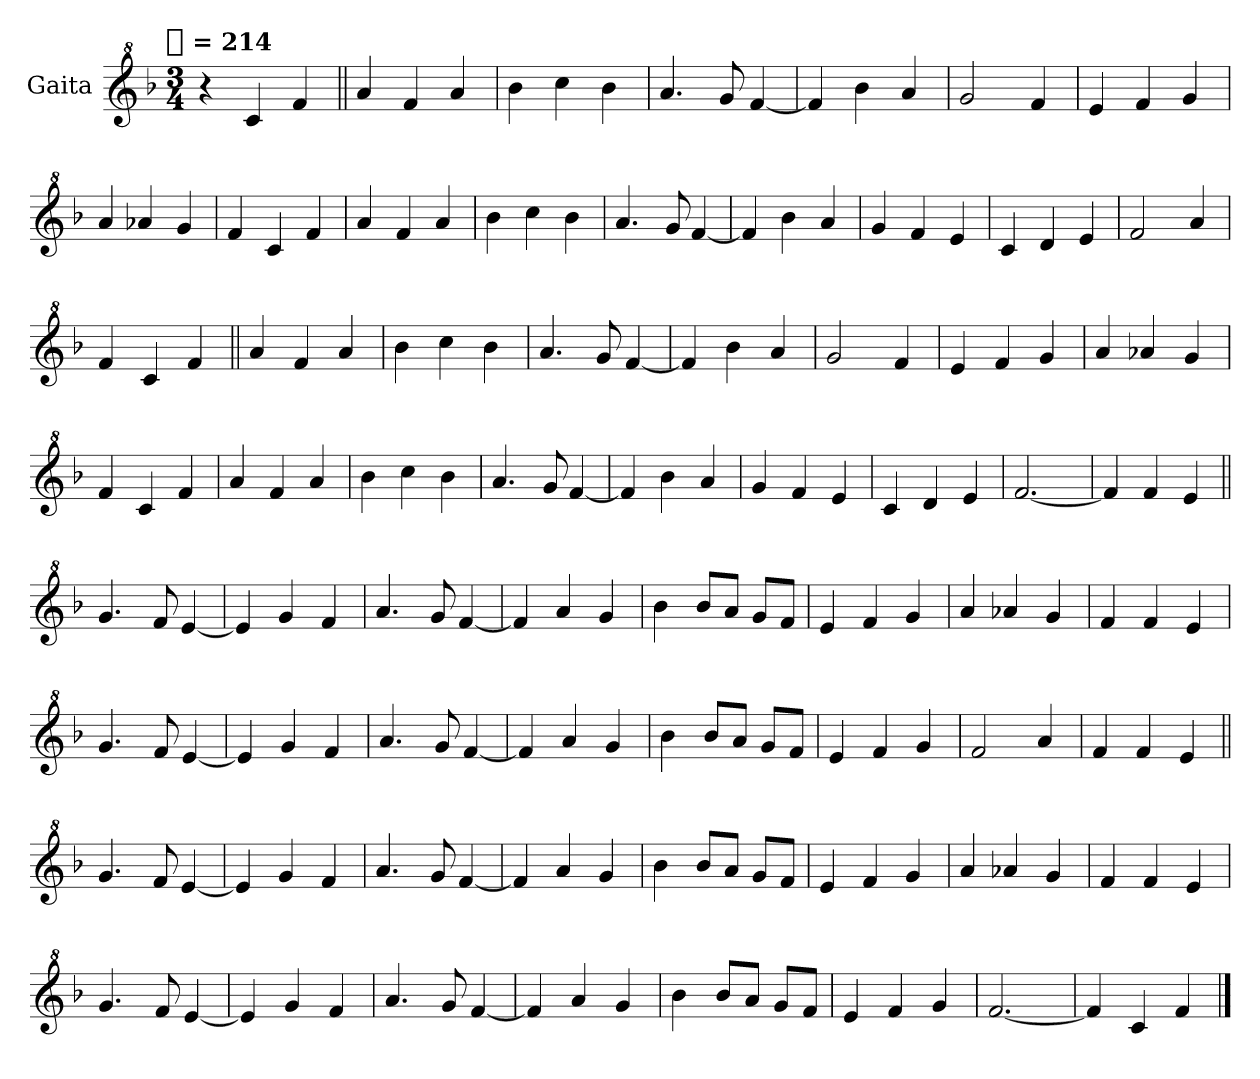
**kern
*part1
*staff1
*I"Gaita
*clefG^2
*k[b-]
!!LO:TX:omd:t=[quarter] = 214
*M3/4
*MM214
=1
4r
4cc
4ff
=||
4aa
4ff
4aa
=
4bb-
4ccc
4bb-
=
4.aa
8gg
[4ff
=
4ff]
4bb-
4aa
=
2gg
4ff
=
4ee
4ff
4gg
=
4aa
4aa-X
4gg
=
4ff
4cc
4ff
=
4aa
4ff
4aa
=
4bb-
4ccc
4bb-
=
4.aa
8gg
[4ff
=
4ff]
4bb-
4aa
=
4gg
4ff
4ee
=
4cc
4dd
4ee
=
2ff
4aa
=
4ff
4cc
4ff
=||
4aa
4ff
4aa
=
4bb-
4ccc
4bb-
=
4.aa
8gg
[4ff
=
4ff]
4bb-
4aa
=
2gg
4ff
=
4ee
4ff
4gg
=
4aa
4aa-X
4gg
=
4ff
4cc
4ff
=
4aa
4ff
4aa
=
4bb-
4ccc
4bb-
=
4.aa
8gg
[4ff
=
4ff]
4bb-
4aa
=
4gg
4ff
4ee
=
4cc
4dd
4ee
=
[2.ff
=
4ff]
4ff
4ee
=||
4.gg
8ff
[4ee
=
4ee]
4gg
4ff
=
4.aa
8gg
[4ff
=
4ff]
4aa
4gg
=
4bb-
8bb-L
8aaJ
8ggL
8ffJ
=
4ee
4ff
4gg
=
4aa
4aa-X
4gg
=
4ff
4ff
4ee
=
4.gg
8ff
[4ee
=
4ee]
4gg
4ff
=
4.aa
8gg
[4ff
=
4ff]
4aa
4gg
=
4bb-
8bb-L
8aaJ
8ggL
8ffJ
=
4ee
4ff
4gg
=
2ff
4aa
=
4ff
4ff
4ee
=||
4.gg
8ff
[4ee
=
4ee]
4gg
4ff
=
4.aa
8gg
[4ff
=
4ff]
4aa
4gg
=
4bb-
8bb-L
8aaJ
8ggL
8ffJ
=
4ee
4ff
4gg
=
4aa
4aa-X
4gg
=
4ff
4ff
4ee
=
4.gg
8ff
[4ee
=
4ee]
4gg
4ff
=
4.aa
8gg
[4ff
=
4ff]
4aa
4gg
=
4bb-
8bb-L
8aaJ
8ggL
8ffJ
=
4ee
4ff
4gg
=
[2.ff
=
4ff]
4cc
4ff
==
*-
